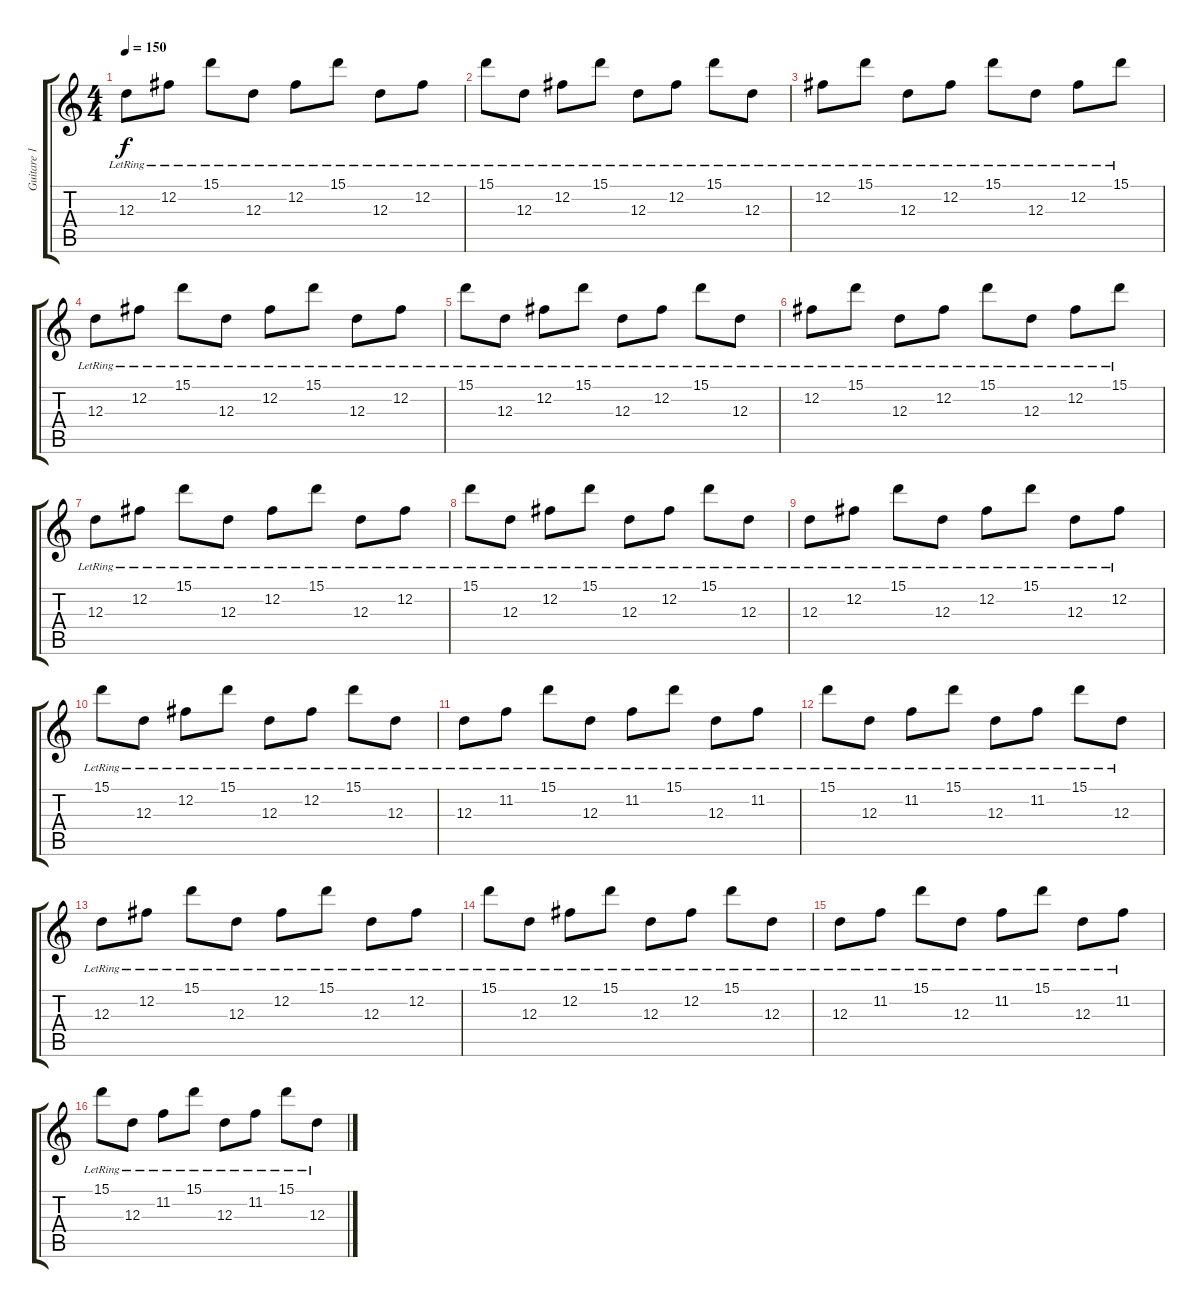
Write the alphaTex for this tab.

\track ("Guitare 1" "Guitare 1") {instrument distortionguitar}
\staff {score tabs}
\tuning (B3 Gb3 D3 A2 E2 B1) {hide}
\ts (4 4)
\tempo 150
\clef g2
\ks c
12.3{lr}.8{dy f} 12.2{lr}.8 15.1{lr}.8 12.3{lr}.8 12.2{lr}.8 15.1{lr}.8 12.3{lr}.8 12.2{lr}.8 |
15.1{lr}.8 12.3{lr}.8 12.2{lr}.8 15.1{lr}.8 12.3{lr}.8 12.2{lr}.8 15.1{lr}.8 12.3{lr}.8 |
12.2{lr}.8 15.1{lr}.8 12.3{lr}.8 12.2{lr}.8 15.1{lr}.8 12.3{lr}.8 12.2{lr}.8 15.1{lr}.8 |
12.3{lr}.8 12.2{lr}.8 15.1{lr}.8 12.3{lr}.8 12.2{lr}.8 15.1{lr}.8 12.3{lr}.8 12.2{lr}.8 |
15.1{lr}.8 12.3{lr}.8 12.2{lr}.8 15.1{lr}.8 12.3{lr}.8 12.2{lr}.8 15.1{lr}.8 12.3{lr}.8 |
12.2{lr}.8 15.1{lr}.8 12.3{lr}.8 12.2{lr}.8 15.1{lr}.8 12.3{lr}.8 12.2{lr}.8 15.1{lr}.8 |
12.3{lr}.8 12.2{lr}.8 15.1{lr}.8 12.3{lr}.8 12.2{lr}.8 15.1{lr}.8 12.3{lr}.8 12.2{lr}.8 |
15.1{lr}.8 12.3{lr}.8 12.2{lr}.8 15.1{lr}.8 12.3{lr}.8 12.2{lr}.8 15.1{lr}.8 12.3{lr}.8 |
12.3{lr}.8 12.2{lr}.8 15.1{lr}.8 12.3{lr}.8 12.2{lr}.8 15.1{lr}.8 12.3{lr}.8 12.2{lr}.8 |
15.1{lr}.8 12.3{lr}.8 12.2{lr}.8 15.1{lr}.8 12.3{lr}.8 12.2{lr}.8 15.1{lr}.8 12.3{lr}.8 |
12.3{lr}.8 11.2{lr}.8 15.1{lr}.8 12.3{lr}.8 11.2{lr}.8 15.1{lr}.8 12.3{lr}.8 11.2{lr}.8 |
15.1{lr}.8 12.3{lr}.8 11.2{lr}.8 15.1{lr}.8 12.3{lr}.8 11.2{lr}.8 15.1{lr}.8 12.3{lr}.8 |
12.3{lr}.8 12.2{lr}.8 15.1{lr}.8 12.3{lr}.8 12.2{lr}.8 15.1{lr}.8 12.3{lr}.8 12.2{lr}.8 |
15.1{lr}.8 12.3{lr}.8 12.2{lr}.8 15.1{lr}.8 12.3{lr}.8 12.2{lr}.8 15.1{lr}.8 12.3{lr}.8 |
12.3{lr}.8 11.2{lr}.8 15.1{lr}.8 12.3{lr}.8 11.2{lr}.8 15.1{lr}.8 12.3{lr}.8 11.2{lr}.8 |
15.1{lr}.8 12.3{lr}.8 11.2{lr}.8 15.1{lr}.8 12.3{lr}.8 11.2{lr}.8 15.1{lr}.8 12.3{lr}.8
